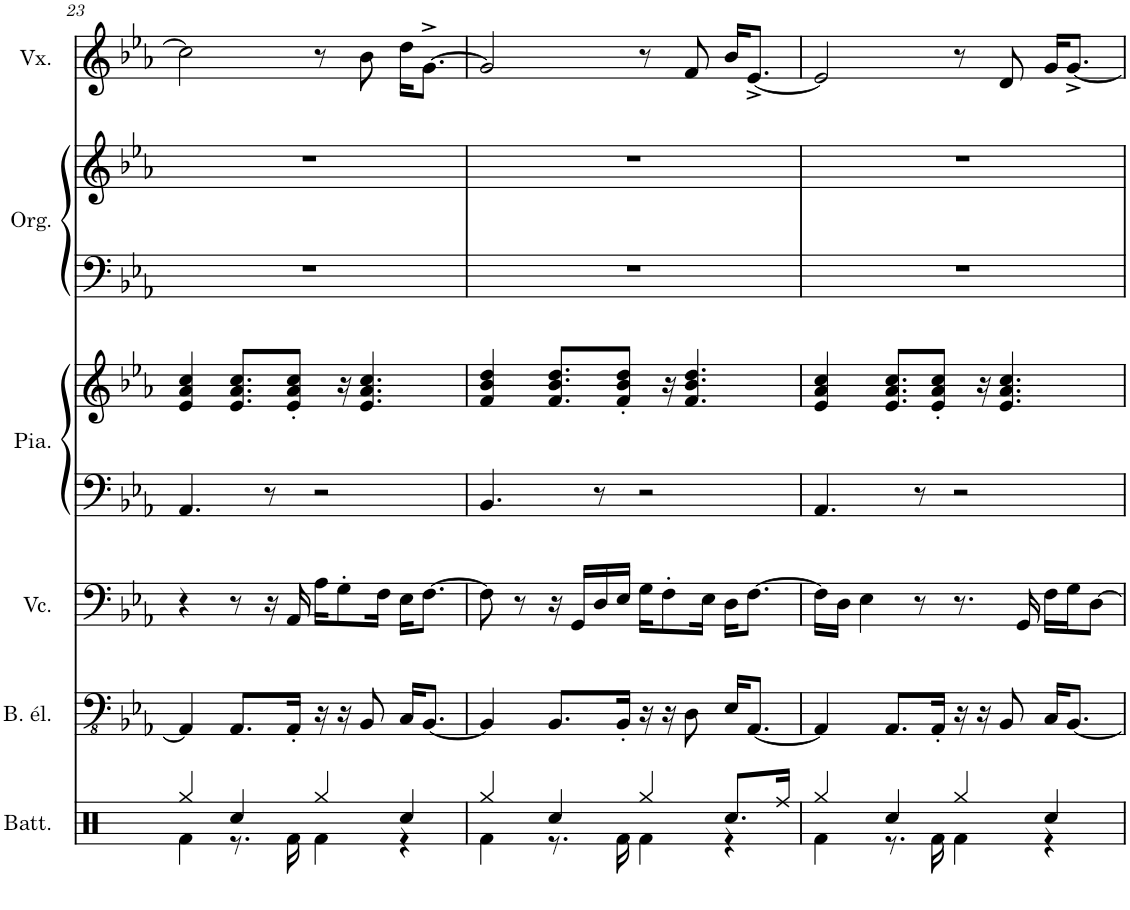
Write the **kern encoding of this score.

**kern	**kern	**kern	**kern	**kern	**kern	**kern	**kern
*part6	*part5	*part4	*part3	*part3	*part2	*part2	*part1
*staff8	*staff7	*staff6	*staff5	*staff4	*staff3	*staff2	*staff1
*I"Batterie	*I"Basse électrique	*I"Violoncelle	*I"Piano	*	*I"Orgue	*	*I"Voix
*I'Batt.	*I'B. él.	*I'Vc.	*I'Pia.	*	*I'Org.	*	*I'Vx.
!!LO:PB:g=z
*clefX	*clefFv4	*clefF4	*clefF4	*clefG2	*clefF4	*clefG2	*clefG2
*k[]	*k[b-e-a-]	*k[b-e-a-]	*k[b-e-a-]	*k[b-e-a-]	*k[b-e-a-]	*k[b-e-a-]	*k[b-e-a-]
*M4/4	*M4/4	*M4/4	*M4/4	*M4/4	*M4/4	*M4/4	*M4/4
=23	=23	=23	=23	=23	=23	=23	=23
*^	*	*	*	*	*	*	*
4Rgg/	4Rf\	4AAA-/]	4r	4.AA-/	4e-/ 4a-/ 4cc/	1r	1r	2cc\]
4Rcc/	8.r	8.AAA-/L	8r	.	8.e-/ 8.a-/ 8.cc/L	.	.	.
.	.	.	16r	8r	.	.	.	.
.	16Rf\	16AAA-'/Jk	16AA-/	.	8e-/' 8a-/' 8cc/'J	.	.	.
4Rgg/	4Rf\	16r	16A-\KL	2r	.	.	.	8r
.	.	16r	8G'\	.	16r	.	.	.
.	.	8BBB-/	.	.	4.e-/ 4.a-/ 4.cc/	.	.	8b-\
.	.	.	16F\Jk	.	.	.	.	.
4Rcc/	4r	16CC/KL	16E-\KL	.	.	.	.	16dd\KL
.	.	[8.BBB-/J	[8.F\J	.	.	.	.	[8.g^\J
=24	=24	=24	=24	=24	=24	=24	=24	=24
4Rgg/	4Rf\	4BBB-/]	8F\]	4.BB-/	4f/ 4b-/ 4dd/	1r	1r	2g/]
.	.	.	8r	.	.	.	.	.
4Rcc/	8.r	8.BBB-/L	16r	.	8.f/ 8.b-/ 8.dd/L	.	.	.
.	.	.	16GG/LL	.	.	.	.	.
.	.	.	16D/	8r	.	.	.	.
.	16Rf\	16BBB-'/Jk	16E-/JJ	.	8f/' 8b-/' 8dd/'J	.	.	.
4Rgg/	4Rf\	16r	16G\KL	2r	.	.	.	8r
.	.	16r	8F'\	.	16r	.	.	.
.	.	8DD\	.	.	4.f/ 4.b-/ 4.dd/	.	.	8f/
.	.	.	16E-\Jk	.	.	.	.	.
8.Rcc/L	4r	16EE-/KL	16D\KL	.	.	.	.	16b-/KL
.	.	[8.AAA-/J	[8.F\J	.	.	.	.	[8.e-^/J
16Rff/Jk	.	.	.	.	.	.	.	.
=25	=25	=25	=25	=25	=25	=25	=25	=25
4Rgg/	4Rf\	4AAA-/]	16F\LL]	4.AA-/	4e-/ 4a-/ 4cc/	1r	1r	2e-/]
.	.	.	16D\JJ	.	.	.	.	.
.	.	.	4E-\	.	.	.	.	.
4Rcc/	8.r	8.AAA-/L	.	.	8.e-/ 8.a-/ 8.cc/L	.	.	.
.	.	.	8r	8r	.	.	.	.
.	16Rf\	16AAA-'/Jk	.	.	8e-/' 8a-/' 8cc/'J	.	.	.
4Rgg/	4Rf\	16r	8.r	2r	.	.	.	8r
.	.	16r	.	.	16r	.	.	.
.	.	8BBB-/	.	.	4.e-/ 4.a-/ 4.cc/	.	.	8d/
.	.	.	16GG/	.	.	.	.	.
4Rcc/	4r	16CC/KL	16F\LL	.	.	.	.	16g/KL
.	.	[8.BBB-/J	16G\J	.	.	.	.	[8.g^/J
.	.	.	[8D\J	.	.	.	.	.
*v	*v	*	*	*	*	*	*	*
=	=	=	=	=	=	=	=
*-	*-	*-	*-	*-	*-	*-	*-
